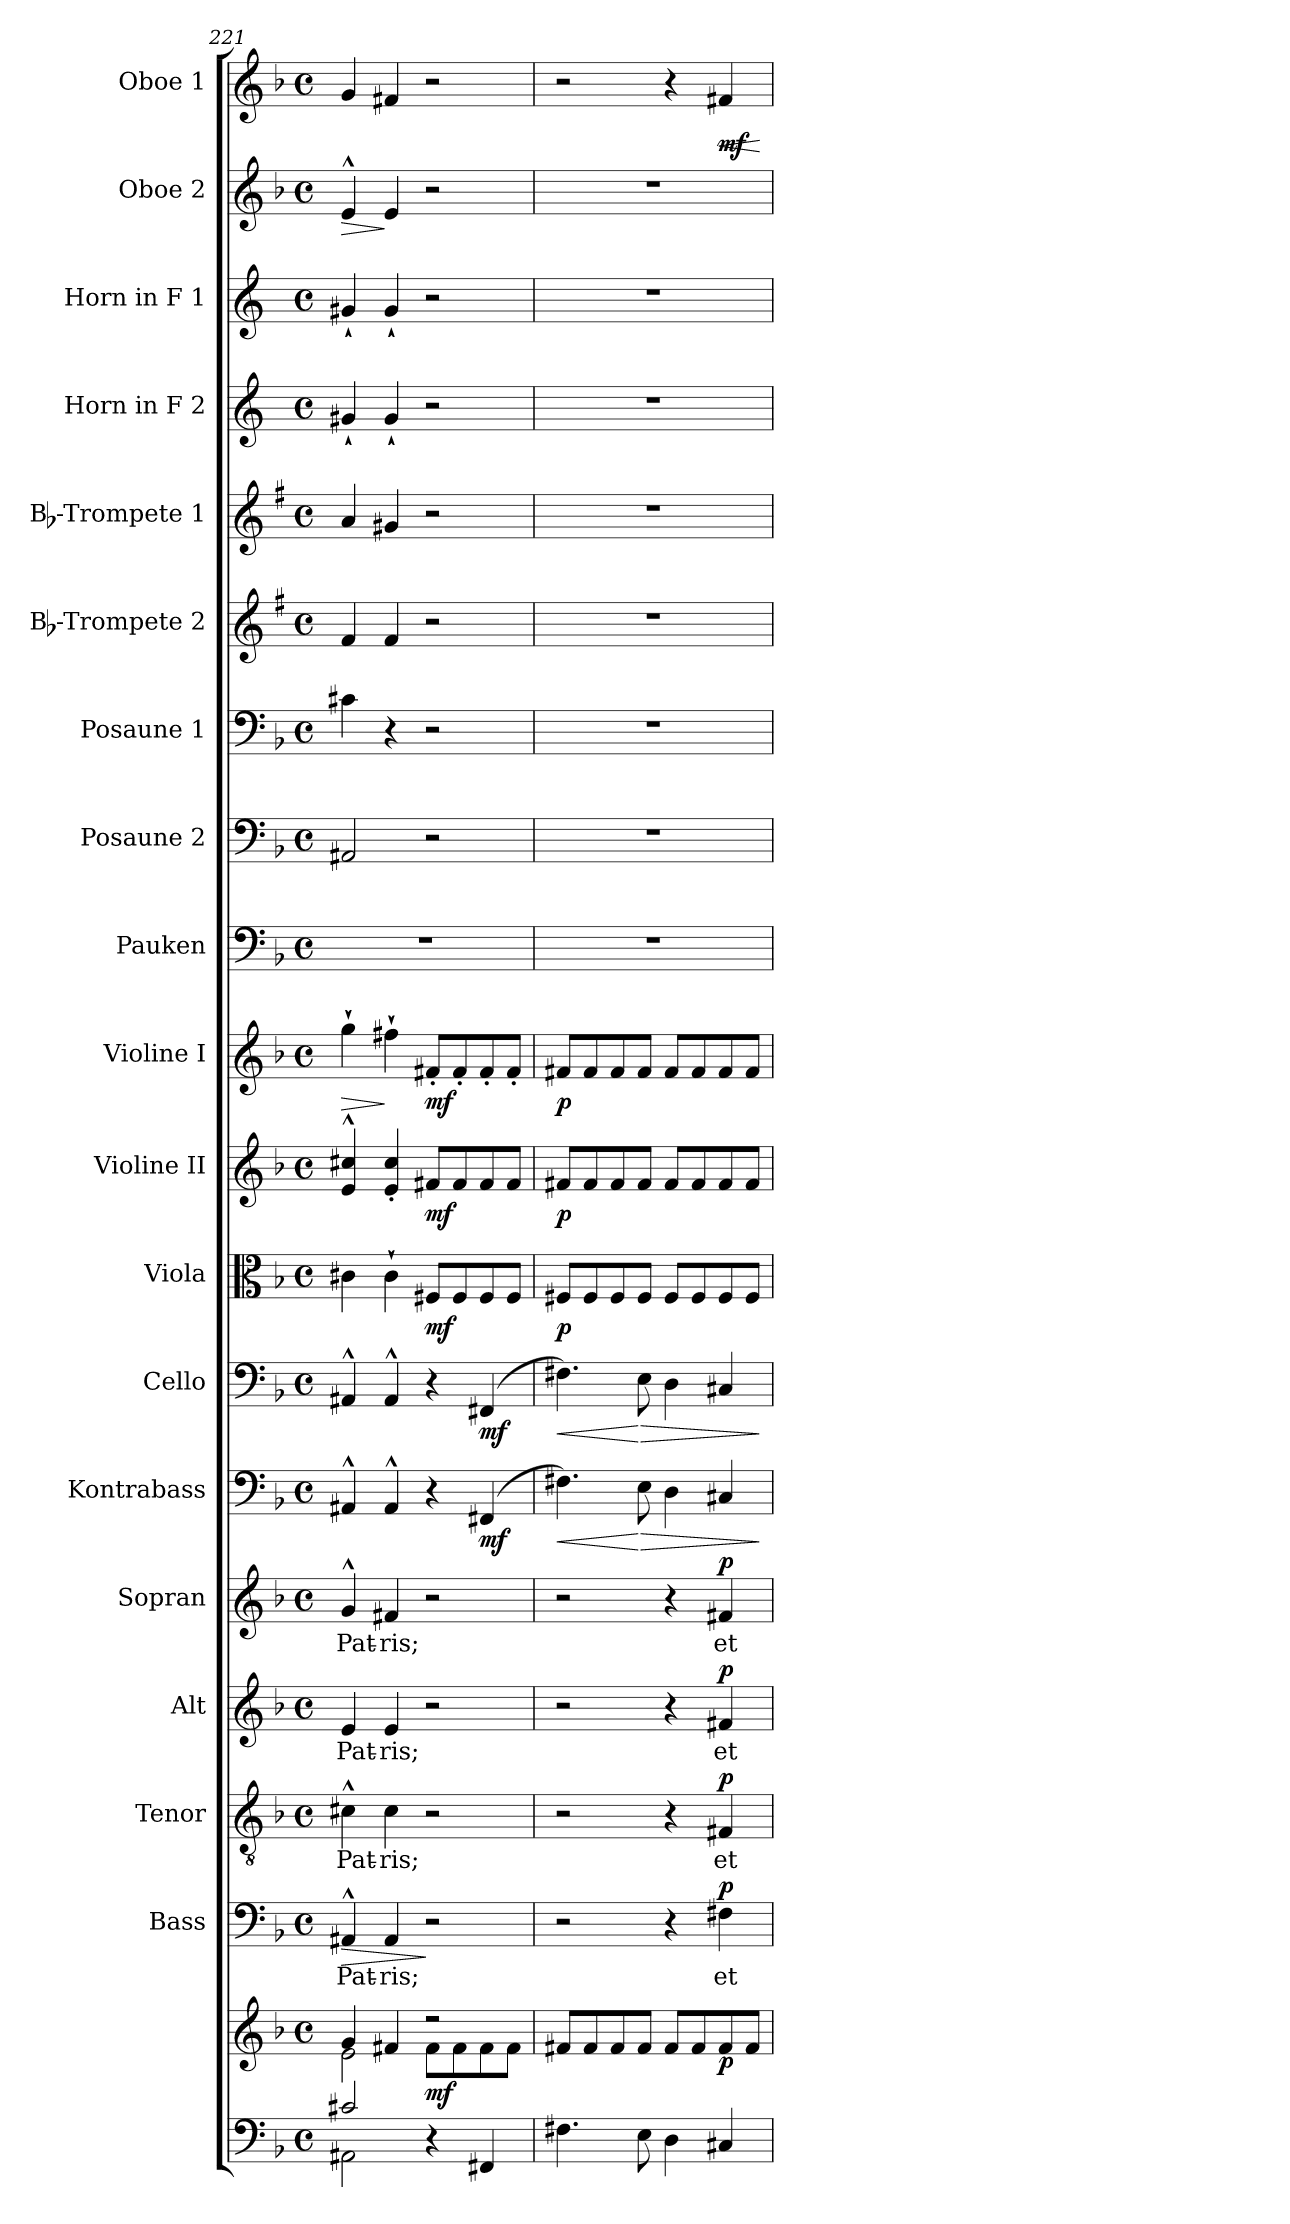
**kern	**kern	**dynam	**kern	**text	**dynam	**kern	**text	**dynam	**kern	**text	**dynam	**kern	**text	**dynam	**kern	**dynam	**kern	**dynam	**kern	**dynam	**kern	**dynam	**kern	**dynam	**kern	**kern	**kern	**kern	**kern	**kern	**kern	**kern	**dynam	**kern	**dynam
*part19	*part19	*part19	*part18	*part18	*part18	*part17	*part17	*part17	*part16	*part16	*part16	*part15	*part15	*part15	*part14	*part14	*part13	*part13	*part12	*part12	*part11	*part11	*part10	*part10	*part9	*part8	*part7	*part6	*part5	*part4	*part3	*part2	*part2	*part1	*part1
*staff20	*staff19	*staff19/20	*staff18	*staff18	*staff18	*staff17	*staff17	*staff17	*staff16	*staff16	*staff16	*staff15	*staff15	*staff15	*staff14	*staff14	*staff13	*staff13	*staff12	*staff12	*staff11	*staff11	*staff10	*staff10	*staff9	*staff8	*staff7	*staff6	*staff5	*staff4	*staff3	*staff2	*staff2	*staff1	*staff1
*	*	*	*I"Bass	*	*	*I"Tenor	*	*	*I"Alt	*	*	*I"Sopran	*	*	*I"Kontrabass	*	*I"Cello	*	*I"Viola	*	*I"Violine II	*	*I"Violine I	*	*I"Pauken	*I"Posaune 2	*I"Posaune 1	*I"Bb-Trompete 2	*I"Bb-Trompete 1	*I"Horn in F 2	*I"Horn in F 1	*I"Oboe 2	*	*I"Oboe 1	*
*	*	*	*I'B.	*	*	*I'T.	*	*	*I'A.	*	*	*I'S.	*	*	*I'Kb.	*	*	*	*I'Vla.	*	*I'Vl. II	*	*I'Vl. I	*	*I'Pk.	*I'Pos. 2	*I'Pos. 1	*I'Bb Trp. 2	*I'Bb Trp. 1	*	*	*I'Ob. 2	*	*I'Ob. 1	*
*clefF4	*clefG2	*	*clefF4	*	*	*clefGv2	*	*	*clefG2	*	*	*clefG2	*	*	*clefF4	*	*clefF4	*	*clefC3	*	*clefG2	*	*clefG2	*	*clefF4	*clefF4	*clefF4	*clefG2	*clefG2	*clefG2	*clefG2	*clefG2	*	*clefG2	*
*	*	*	*	*	*	*	*	*	*	*	*	*	*	*	*ITrd7c12	*	*	*	*	*	*	*	*	*	*	*	*	*ITrd1c2	*ITrd1c2	*ITrd4c7	*ITrd4c7	*	*	*	*
*k[b-]	*k[b-]	*	*k[b-]	*	*	*k[b-]	*	*	*k[b-]	*	*	*k[b-]	*	*	*k[b-]	*	*k[b-]	*	*k[b-]	*	*k[b-]	*	*k[b-]	*	*k[b-]	*k[b-]	*k[b-]	*k[b-]	*k[b-]	*k[b-]	*k[b-]	*k[b-]	*	*k[b-]	*
*F:	*F:	*	*F:	*	*	*F:	*	*	*F:	*	*	*F:	*	*	*F:	*	*F:	*	*F:	*	*F:	*	*F:	*	*F:	*F:	*F:	*F:	*F:	*F:	*F:	*F:	*	*F:	*
*M4/4	*M4/4	*	*M4/4	*	*	*M4/4	*	*	*M4/4	*	*	*M4/4	*	*	*M4/4	*	*M4/4	*	*M4/4	*	*M4/4	*	*M4/4	*	*M4/4	*M4/4	*M4/4	*M4/4	*M4/4	*M4/4	*M4/4	*M4/4	*	*M4/4	*
*met(c)	*met(c)	*	*met(c)	*	*	*met(c)	*	*	*met(c)	*	*	*met(c)	*	*	*met(c)	*	*met(c)	*	*met(c)	*	*met(c)	*	*met(c)	*	*met(c)	*met(c)	*met(c)	*met(c)	*met(c)	*met(c)	*met(c)	*met(c)	*	*met(c)	*
=221	=221	=221	=221	=221	=221	=221	=221	=221	=221	=221	=221	=221	=221	=221	=221	=221	=221	=221	=221	=221	=221	=221	=221	=221	=221	=221	=221	=221	=221	=221	=221	=221	=221	=221	=221
*^	*^	*	*	*	*	*	*	*	*	*	*	*	*	*	*	*	*	*	*	*	*	*	*	*	*	*	*	*	*	*	*	*	*	*	*
!	!	!	!	!	!	!LO:LY:b	!LO:HP:b	!	!LO:LY:b	!	!	!LO:LY:b	!	!	!LO:LY:b	!	!	!	!	!	!	!	!	!	!	!LO:HP:b	!	!	!	!	!	!	!	!	!LO:HP:b	!	!
2c#X/	2AA#X\	4g/	2e\	.	4AA#X^^>/	Pat-	>	4c#X^^>\	Pat-	.	4e/	Pat-	.	4g^^>/	Pat-	.	4AAA#X^^>/	.	4AA#X^^>/	.	4c#X\	.	4e/^^> 4cc#X/^^>	.	4gg`>\	>	1r	2AA#X/	4c#X\	4e/	4g/	4c#X`</	4c#X`</	4e^^>/	>	4g/	.
!	!	!	!	!	!	!LO:LY:b	!	!	!LO:LY:b	!	!	!LO:LY:b	!	!	!LO:LY:b	!	!	!	!	!	!	!	!	!	!	!	!	!	!	!	!	!	!	!	!	!	!
.	.	4f#X/	.	.	4AA#/	-ris;	.	4c#\	-ris;	.	4e/	-ris;	.	4f#X/	-ris;	.	4AAA#^^>/	.	4AA#^^>/	.	4c#`>\	.	4e/'< 4cc#/'<	.	4ff#X`>\	]	.	.	4r	4e/	4f#X/	4c#`</	4c#`</	4e/	]	4f#X/	.
!	!	!	!	!LO:DY:b	!	!	!	!	!	!	!	!	!	!	!	!	!	!	!	!	!	!LO:DY:b	!	!LO:DY:b	!	!LO:DY:b	!	!	!	!	!	!	!	!	!	!	!
4r	2ryy	2r	8f#\L	mf	2r	.	]	2r	.	.	2r	.	.	2r	.	.	4r	.	4r	.	8F#X/L	mf	8f#X/L	mf	8f#X'</L	mf	.	2r	2r	2r	2r	2r	2r	2r	.	2r	.
.	.	.	8f#\	.	.	.	.	.	.	.	.	.	.	.	.	.	.	.	.	.	8F#/	.	8f#/	.	8f#'</	.	.	.	.	.	.	.	.	.	.	.	.
!	!	!	!	!	!	!	!	!	!	!	!	!	!	!	!	!	!	!LO:DY:b	!	!LO:DY:b	!	!	!	!	!	!	!	!	!	!	!	!	!	!	!	!	!
4FF#X/	.	.	8f#\	.	.	.	.	.	.	.	.	.	.	.	.	.	(4FFF#X/	mf	(4FF#X/	mf	8F#/	.	8f#/	.	8f#'</	.	.	.	.	.	.	.	.	.	.	.	.
.	.	.	8f#\J	.	.	.	.	.	.	.	.	.	.	.	.	.	.	.	.	.	8F#/J	.	8f#/J	.	8f#'</J	.	.	.	.	.	.	.	.	.	.	.	.
*v	*v	*	*	*	*	*	*	*	*	*	*	*	*	*	*	*	*	*	*	*	*	*	*	*	*	*	*	*	*	*	*	*	*	*	*	*	*
=222	=222	=222	=222	=222	=222	=222	=222	=222	=222	=222	=222	=222	=222	=222	=222	=222	=222	=222	=222	=222	=222	=222	=222	=222	=222	=222	=222	=222	=222	=222	=222	=222	=222	=222	=222	=222
!	!	!	!	!	!	!	!	!	!	!	!	!	!	!	!	!	!LO:HP:b	!	!LO:HP:b	!	!LO:DY:b	!	!LO:DY:b	!	!LO:DY:b	!	!	!	!	!	!	!	!	!	!	!
*	*v	*v	*	*	*	*	*	*	*	*	*	*	*	*	*	*	*	*	*	*	*	*	*	*	*	*	*	*	*	*	*	*	*	*	*	*
4.F#X\	8f#X/L	.	2r	.	.	2r	.	.	2r	.	.	2r	.	.	4.FF#X\)	<	4.F#X\)	<	8F#X/L	p	8f#X/L	p	8f#X/L	p	1r	1r	1r	1r	1r	1r	1r	1r	.	2r	.
.	8f#/	.	.	.	.	.	.	.	.	.	.	.	.	.	.	.	.	.	8F#/	.	8f#/	.	8f#/	.	.	.	.	.	.	.	.	.	.	.	.
.	8f#/	.	.	.	.	.	.	.	.	.	.	.	.	.	.	.	.	.	8F#/	.	8f#/	.	8f#/	.	.	.	.	.	.	.	.	.	.	.	.
!	!	!	!	!	!	!	!	!	!	!	!	!	!	!	!	!LO:HP:n=1:b	!	!LO:HP:n=1:b	!	!	!	!	!	!	!	!	!	!	!	!	!	!	!	!	!
8E\	8f#/J	.	.	.	.	.	.	.	.	.	.	.	.	.	8EE\	[ >	8E\	[ >	8F#/J	.	8f#/J	.	8f#/J	.	.	.	.	.	.	.	.	.	.	.	.
4D\	8f#/L	.	4r	.	.	4r	.	.	4r	.	.	4r	.	.	4DD\	.	4D\	.	8F#/L	.	8f#/L	.	8f#/L	.	.	.	.	.	.	.	.	.	.	4r	.
.	8f#/	.	.	.	.	.	.	.	.	.	.	.	.	.	.	.	.	.	8F#/	.	8f#/	.	8f#/	.	.	.	.	.	.	.	.	.	.	.	.
!	!	!LO:DY:b	!	!LO:LY:b	!LO:DY:a	!	!LO:LY:b	!LO:DY:a	!	!LO:LY:b	!LO:DY:a	!	!LO:LY:b	!LO:DY:a	!	!	!	!	!	!	!	!	!	!	!	!	!	!	!	!	!	!	!	!	!LO:HP:b
!	!	!	!	!	!	!	!	!	!	!	!	!	!	!	!	!	!	!	!	!	!	!	!	!	!	!	!	!	!	!	!	!	!	!	!LO:DY:n=1:b
4C#X/	8f#/	p	4F#X\	et	p	4F#X/	et	p	4f#X/	et	p	4f#X/	et	p	4CC#X/	.	4C#X/	.	8F#/	.	8f#/	.	8f#/	.	.	.	.	.	.	.	.	.	.	4f#X/	< mf
.	8f#/J	.	.	.	.	.	.	.	.	.	.	.	.	.	.	.	.	.	8F#/J	.	8f#/J	.	8f#/J	.	.	.	.	.	.	.	.	.	.	.	.
.	.	.	.	.	.	.	.	.	.	.	.	.	.	.	.	]	.	]	.	.	.	.	.	.	.	.	.	.	.	.	.	.	.	.	[
=	=	=	=	=	=	=	=	=	=	=	=	=	=	=	=	=	=	=	=	=	=	=	=	=	=	=	=	=	=	=	=	=	=	=	=
*-	*-	*-	*-	*-	*-	*-	*-	*-	*-	*-	*-	*-	*-	*-	*-	*-	*-	*-	*-	*-	*-	*-	*-	*-	*-	*-	*-	*-	*-	*-	*-	*-	*-	*-	*-
